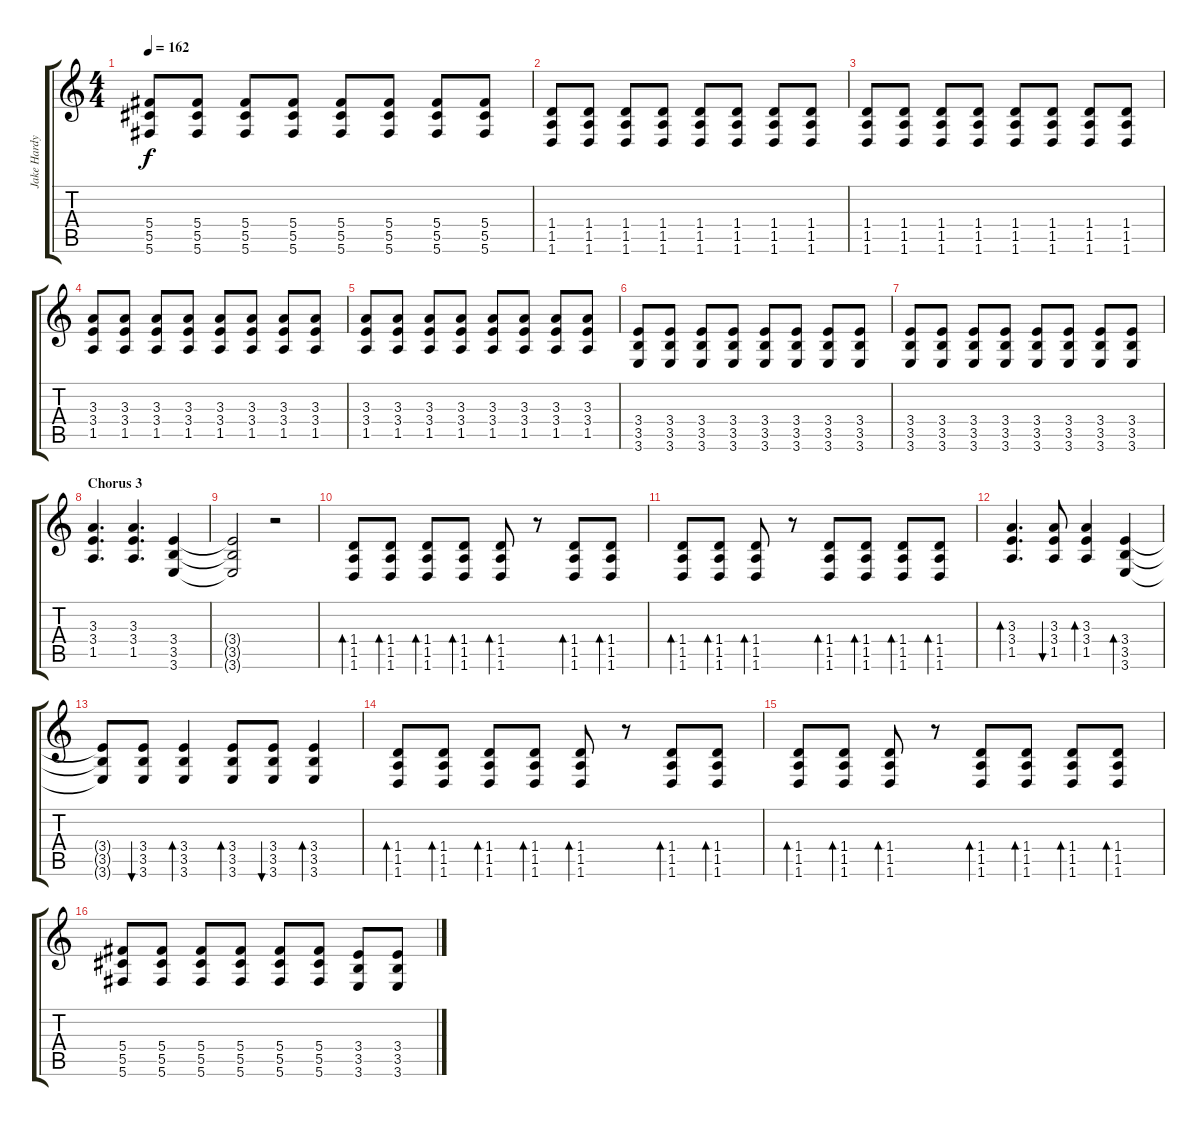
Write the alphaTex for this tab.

\track ("Jake Hardy" "Jake Hardy") {instrument distortionguitar}
\staff {score tabs}
\tuning (Eb4 Bb3 Gb3 Db3 Ab2 Db2) {hide}
\ts (4 4)
\tempo 162
\clef g2
\ks c
(5.4 5.5 5.6).8{dy f} (5.4 5.5 5.6).8 (5.4 5.5 5.6).8 (5.4 5.5 5.6).8 (5.4 5.5 5.6).8 (5.4 5.5 5.6).8 (5.4 5.5 5.6).8 (5.4 5.5 5.6).8 |
(1.4 1.5 1.6).8 (1.4 1.5 1.6).8 (1.4 1.5 1.6).8 (1.4 1.5 1.6).8 (1.4 1.5 1.6).8 (1.4 1.5 1.6).8 (1.4 1.5 1.6).8 (1.4 1.5 1.6).8 |
(1.4 1.5 1.6).8 (1.4 1.5 1.6).8 (1.4 1.5 1.6).8 (1.4 1.5 1.6).8 (1.4 1.5 1.6).8 (1.4 1.5 1.6).8 (1.4 1.5 1.6).8 (1.4 1.5 1.6).8 |
(3.3 3.4 1.5).8 (3.3 3.4 1.5).8 (3.3 3.4 1.5).8 (3.3 3.4 1.5).8 (3.3 3.4 1.5).8 (3.3 3.4 1.5).8 (3.3 3.4 1.5).8 (3.3 3.4 1.5).8 |
(3.3 3.4 1.5).8 (3.3 3.4 1.5).8 (3.3 3.4 1.5).8 (3.3 3.4 1.5).8 (3.3 3.4 1.5).8 (3.3 3.4 1.5).8 (3.3 3.4 1.5).8 (3.3 3.4 1.5).8 |
(3.4 3.5 3.6).8 (3.4 3.5 3.6).8 (3.4 3.5 3.6).8 (3.4 3.5 3.6).8 (3.4 3.5 3.6).8 (3.4 3.5 3.6).8 (3.4 3.5 3.6).8 (3.4 3.5 3.6).8 |
(3.4 3.5 3.6).8 (3.4 3.5 3.6).8 (3.4 3.5 3.6).8 (3.4 3.5 3.6).8 (3.4 3.5 3.6).8 (3.4 3.5 3.6).8 (3.4 3.5 3.6).8 (3.4 3.5 3.6).8 |
\section ("" "Chorus 3")
(3.3 3.4 1.5).4{d} (3.3 3.4 1.5).4{d} (3.4 3.5 3.6).4 |
(3.4{t} 3.5{t} 3.6{t}).2 r.2 |
(1.4 1.5 1.6).8{bd 120} (1.4 1.5 1.6).8{bd 120} (1.4 1.5 1.6).8{bd 120} (1.4 1.5 1.6).8{bd 120} (1.4 1.5 1.6).8{bd 120} r.8 (1.4 1.5 1.6).8{bd 120} (1.4 1.5 1.6).8{bd 120} |
(1.4 1.5 1.6).8{bd 120} (1.4 1.5 1.6).8{bd 120} (1.4 1.5 1.6).8{bd 120} r.8 (1.4 1.5 1.6).8{bd 120} (1.4 1.5 1.6).8{bd 120} (1.4 1.5 1.6).8{bd 120} (1.4 1.5 1.6).8{bd 120} |
(3.3 3.4 1.5).4{d bd 120} (3.3 3.4 1.5).8{bu 120} (3.3 3.4 1.5).4{bd 120} (3.4 3.5 3.6).4{bd 120} |
(3.4{t} 3.5{t} 3.6{t}).8 (3.4 3.5 3.6).8{bu 120} (3.4 3.5 3.6).4{bd 120} (3.4 3.5 3.6).8{bd 120} (3.4 3.5 3.6).8{bu 120} (3.4 3.5 3.6).4{bd 120} |
(1.4 1.5 1.6).8{bd 120} (1.4 1.5 1.6).8{bd 120} (1.4 1.5 1.6).8{bd 120} (1.4 1.5 1.6).8{bd 120} (1.4 1.5 1.6).8{bd 120} r.8 (1.4 1.5 1.6).8{bd 120} (1.4 1.5 1.6).8{bd 120} |
(1.4 1.5 1.6).8{bd 120} (1.4 1.5 1.6).8{bd 120} (1.4 1.5 1.6).8{bd 120} r.8 (1.4 1.5 1.6).8{bd 120} (1.4 1.5 1.6).8{bd 120} (1.4 1.5 1.6).8{bd 120} (1.4 1.5 1.6).8{bd 120} |
(5.4 5.5 5.6).8 (5.4 5.5 5.6).8 (5.4 5.5 5.6).8 (5.4 5.5 5.6).8 (5.4 5.5 5.6).8 (5.4 5.5 5.6).8 (3.4 3.5 3.6).8 (3.4 3.5 3.6).8
